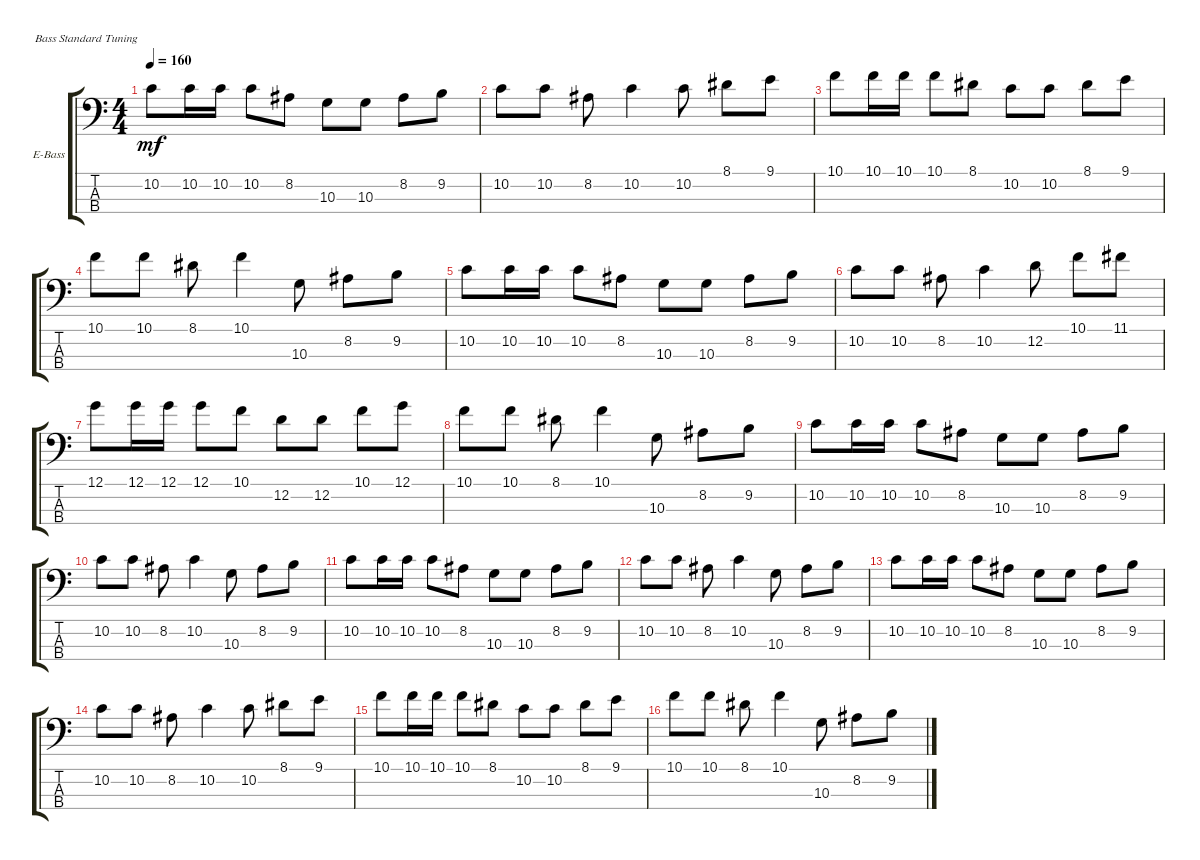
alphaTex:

\defaultSystemsLayout 4
\bracketExtendMode groupsimilarinstruments
\firstSystemTrackNameOrientation horizontal
\otherSystemsTrackNameOrientation horizontal
\track ("Electric Bass" "E-Bass") {instrument electricbassfinger}
\staff {score tabs}
\tuning (G2 D2 A1 E1)
\ts (4 4)
\tempo 160
\clef f4
\scale
0.333333
\ks c
10.2.8{dy mf} 10.2.16 10.2.16 10.2.8 8.2.8 10.3.8 10.3.8 8.2.8 9.2.8 |
\scale
0.333333 10.2.8 10.2.8 8.2.8 10.2.4 10.2.8 8.1.8 9.1.8 |
\scale
0.333333 10.1.8 10.1.16 10.1.16 10.1.8 8.1.8 10.2.8 10.2.8 8.1.8 9.1.8 |
\scale
0.333333 10.1.8 10.1.8 8.1.8 10.1.4 10.3.8 8.2.8 9.2.8 |
\scale
0.333333 10.2.8 10.2.16 10.2.16 10.2.8 8.2.8 10.3.8 10.3.8 8.2.8 9.2.8 |
\scale
0.333333 10.2.8 10.2.8 8.2.8 10.2.4 12.2.8 10.1.8 11.1.8 |
\scale
0.333333 12.1.8 12.1.16 12.1.16 12.1.8 10.1.8 12.2.8 12.2.8 10.1.8 12.1.8 |
\scale
0.333333 10.1.8 10.1.8 8.1.8 10.1.4 10.3.8 8.2.8 9.2.8 |
\scale
0.333333 10.2.8 10.2.16 10.2.16 10.2.8 8.2.8 10.3.8 10.3.8 8.2.8 9.2.8 |
\scale
0.333333 10.2.8 10.2.8 8.2.8 10.2.4 10.3.8 8.2.8 9.2.8 |
\scale
0.333333 10.2.8 10.2.16 10.2.16 10.2.8 8.2.8 10.3.8 10.3.8 8.2.8 9.2.8 |
\scale
0.333333 10.2.8 10.2.8 8.2.8 10.2.4 10.3.8 8.2.8 9.2.8 |
\scale
0.333333 10.2.8 10.2.16 10.2.16 10.2.8 8.2.8 10.3.8 10.3.8 8.2.8 9.2.8 |
\scale
0.333333 10.2.8 10.2.8 8.2.8 10.2.4 10.2.8 8.1.8 9.1.8 |
\scale
0.333333 10.1.8 10.1.16 10.1.16 10.1.8 8.1.8 10.2.8 10.2.8 8.1.8 9.1.8 |
\scale
0.333333 10.1.8 10.1.8 8.1.8 10.1.4 10.3.8 8.2.8 9.2.8
